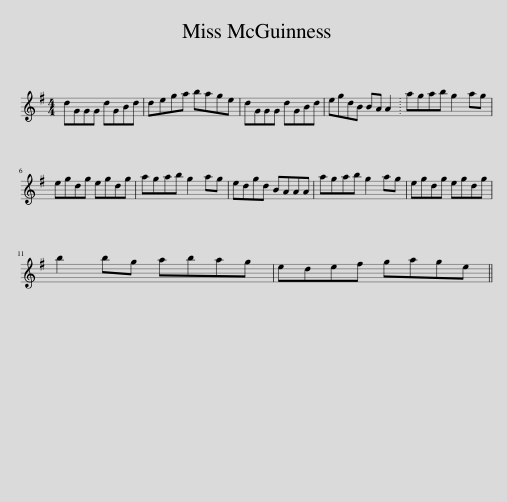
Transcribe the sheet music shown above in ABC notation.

X:1
L:1/8
M:4/4
I:linebreak $
K:G
V:1 treble
V:1
 dGGG dGBd | dega bage | dGGG dGBd | egdB BA A2 | agab g2 ag |$ %5
 egdg egdg | agab g2 ag | edgd BAAA | agab g2 ag | egdg egdg |$ %10
 b2 bg abag | edef gage || %12
